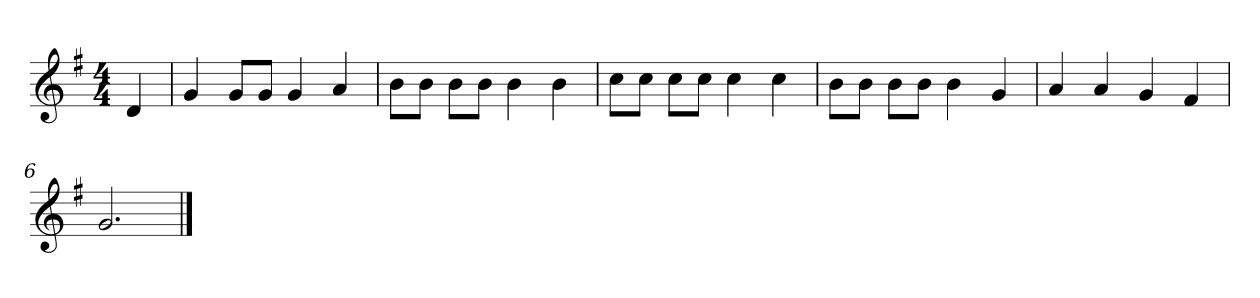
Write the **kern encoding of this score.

**kern
*part1
*staff1
*k[f#]
*M4/4
*MM120
=
4d
=1
4g
8gL
8gJ
4g
4a
=2
8bL
8bJ
8bL
8bJ
4b
4b
=3
8ccL
8ccJ
8ccL
8ccJ
4cc
4cc
=4
8bL
8bJ
8bL
8bJ
4b
4g
=5
4a
4a
4g
4f#
=6
2.g
==
*-
